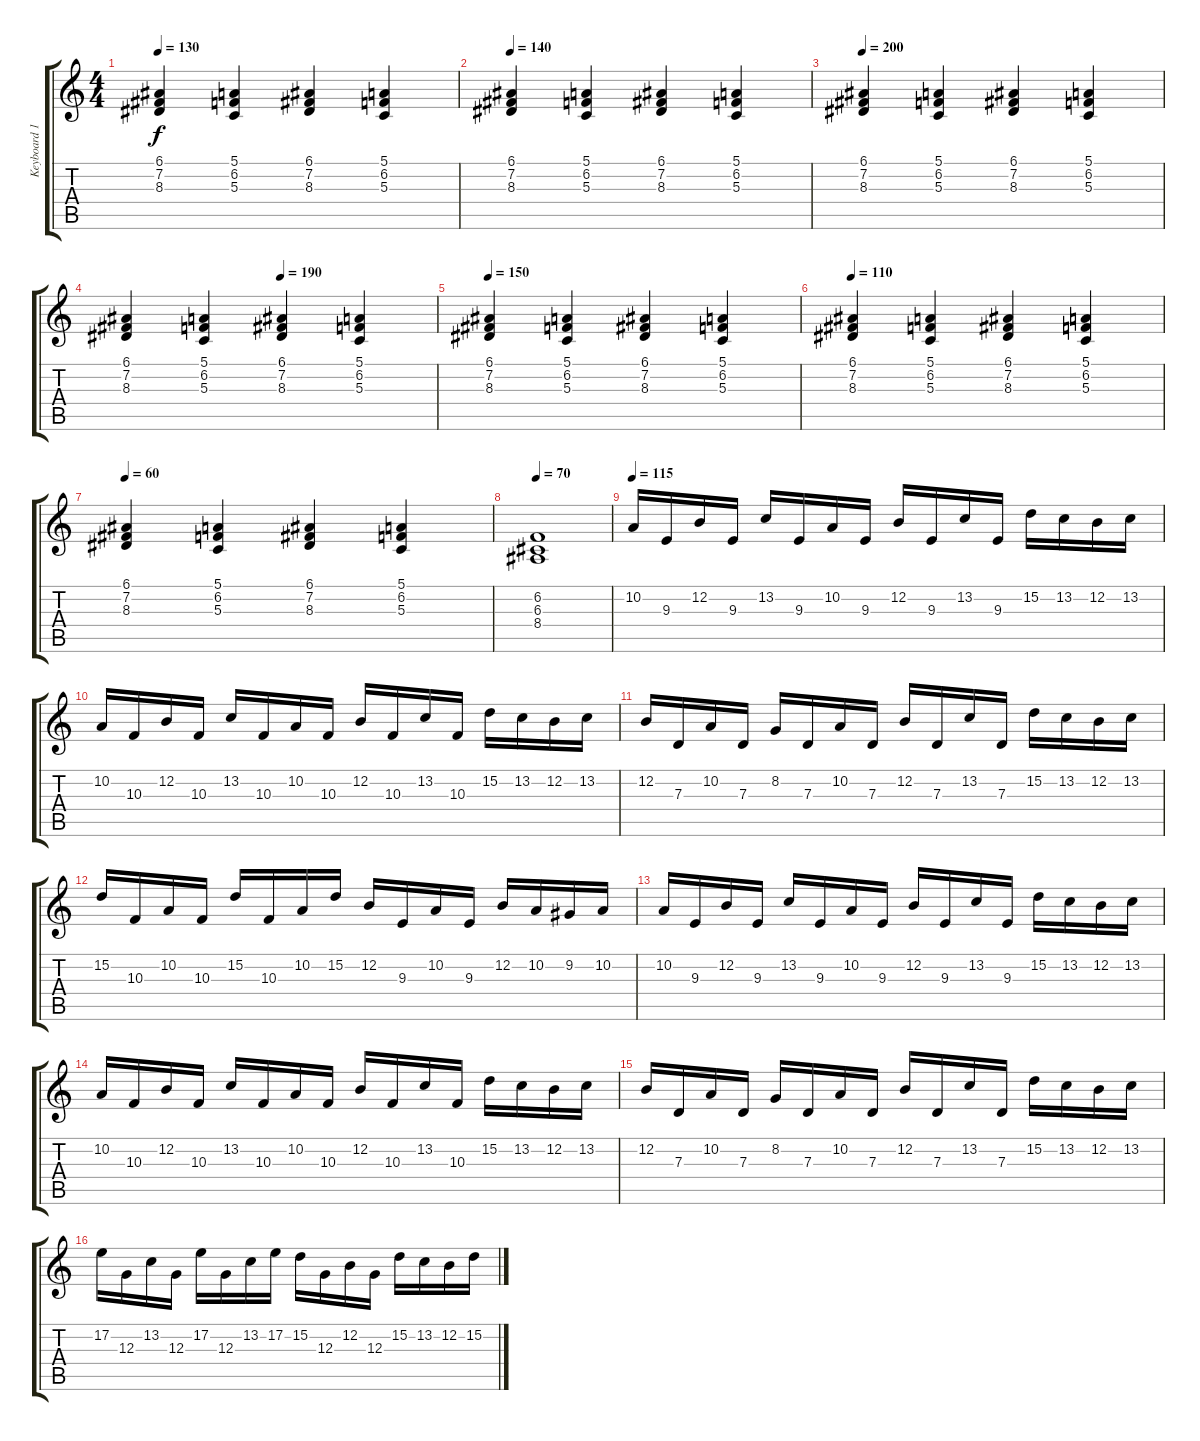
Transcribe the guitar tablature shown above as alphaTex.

\track ("Keyboard 1." "Keyboard 1") {instrument stringensemble1}
\staff {score tabs}
\tuning (E4 B3 G3 D3 A2 E2) {hide}
\ts (4 4)
\tempo 130
\clef g2
\ks c
(6.1 7.2 8.3).4{dy f} (5.1 6.2 5.3).4 (6.1 7.2 8.3).4 (5.1 6.2 5.3).4 |
\tempo 140
(6.1 7.2 8.3).4 (5.1 6.2 5.3).4 (6.1 7.2 8.3).4 (5.1 6.2 5.3).4 |
\tempo 200
(6.1 7.2 8.3).4 (5.1 6.2 5.3).4 (6.1 7.2 8.3).4 (5.1 6.2 5.3).4 |
\tempo (70 0.5)
\tempo (190 0.5)
(6.1 7.2 8.3).4 (5.1 6.2 5.3).4 (6.1 7.2 8.3).4 (5.1 6.2 5.3).4 |
\tempo 150
(6.1 7.2 8.3).4 (5.1 6.2 5.3).4 (6.1 7.2 8.3).4 (5.1 6.2 5.3).4 |
\tempo 110
(6.1 7.2 8.3).4 (5.1 6.2 5.3).4 (6.1 7.2 8.3).4 (5.1 6.2 5.3).4 |
\tempo 60
(6.1 7.2 8.3).4 (5.1 6.2 5.3).4 (6.1 7.2 8.3).4 (5.1 6.2 5.3).4 |
\tempo 70
(6.2 6.3 8.4).1 |
\tempo 115
10.2.16 9.3.16 12.2.16 9.3.16 13.2.16 9.3.16 10.2.16 9.3.16 12.2.16 9.3.16 13.2.16 9.3.16 15.2.16 13.2.16 12.2.16 13.2.16 |
10.2.16 10.3.16 12.2.16 10.3.16 13.2.16 10.3.16 10.2.16 10.3.16 12.2.16 10.3.16 13.2.16 10.3.16 15.2.16 13.2.16 12.2.16 13.2.16 |
12.2.16 7.3.16 10.2.16 7.3.16 8.2.16 7.3.16 10.2.16 7.3.16 12.2.16 7.3.16 13.2.16 7.3.16 15.2.16 13.2.16 12.2.16 13.2.16 |
15.2.16 10.3.16 10.2.16 10.3.16 15.2.16 10.3.16 10.2.16 15.2.16 12.2.16 9.3.16 10.2.16 9.3.16 12.2.16 10.2.16 9.2.16 10.2.16 |
10.2.16 9.3.16 12.2.16 9.3.16 13.2.16 9.3.16 10.2.16 9.3.16 12.2.16 9.3.16 13.2.16 9.3.16 15.2.16 13.2.16 12.2.16 13.2.16 |
10.2.16 10.3.16 12.2.16 10.3.16 13.2.16 10.3.16 10.2.16 10.3.16 12.2.16 10.3.16 13.2.16 10.3.16 15.2.16 13.2.16 12.2.16 13.2.16 |
12.2.16 7.3.16 10.2.16 7.3.16 8.2.16 7.3.16 10.2.16 7.3.16 12.2.16 7.3.16 13.2.16 7.3.16 15.2.16 13.2.16 12.2.16 13.2.16 |
17.2.16 12.3.16 13.2.16 12.3.16 17.2.16 12.3.16 13.2.16 17.2.16 15.2.16 12.3.16 12.2.16 12.3.16 15.2.16 13.2.16 12.2.16 15.2.16
